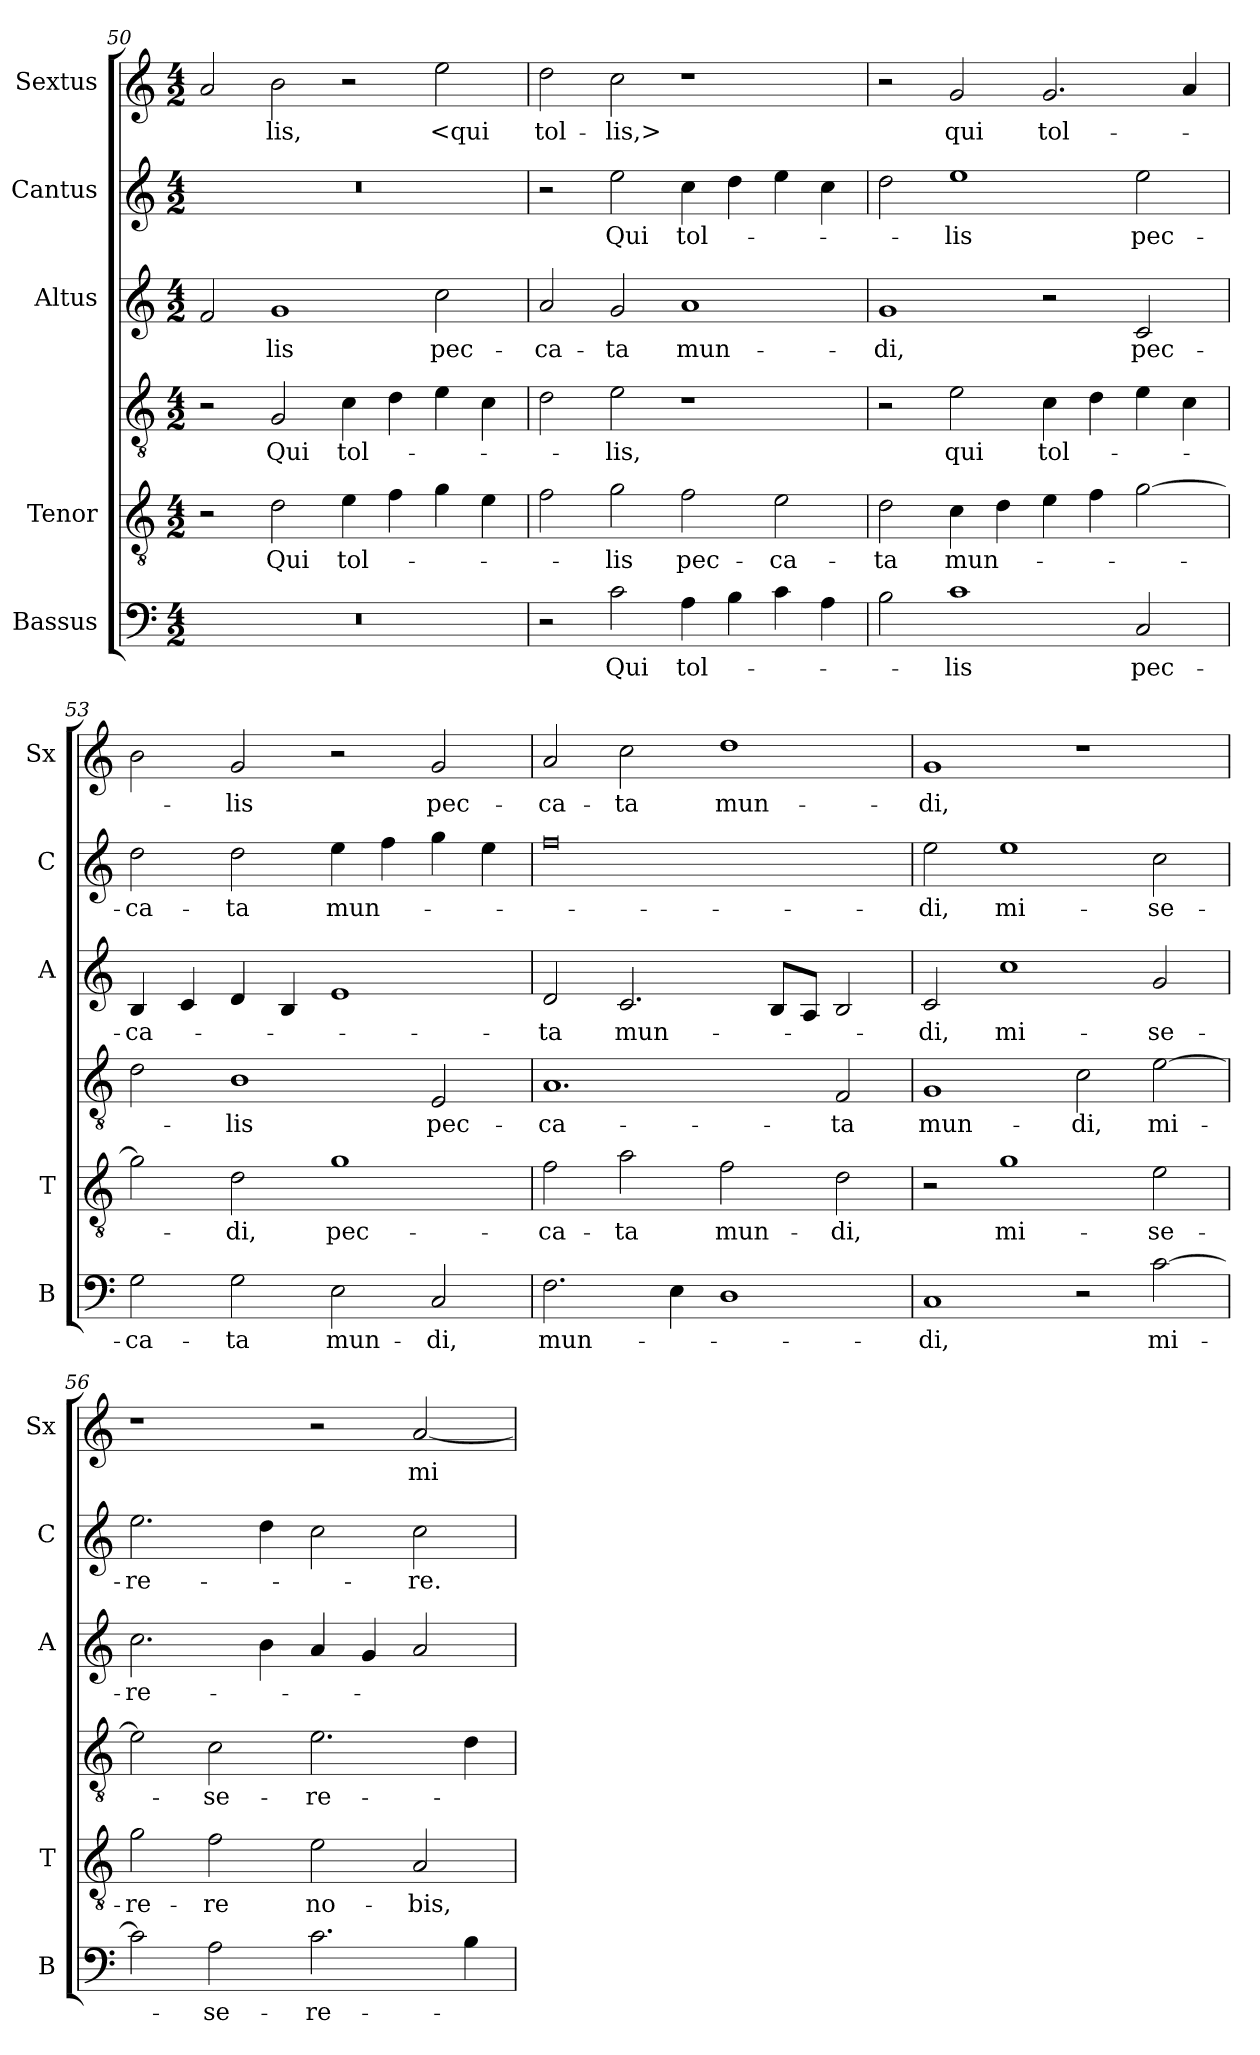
**kern	**text	**kern	**text	**kern	**text	**kern	**text	**kern	**text	**kern	**text
*part6	*part6	*part5	*part5	*part4	*part4	*part3	*part3	*part2	*part2	*part1	*part1
*staff6	*staff6	*staff5	*staff5	*staff4	*staff4	*staff3	*staff3	*staff2	*staff2	*staff1	*staff1
*I"Bassus	*	*I"Tenor	*	*	*	*I"Altus	*	*I"Cantus	*	*I"Sextus	*
*I'B	*	*I'T	*	*	*	*I'A	*	*I'C	*	*I'Sx	*
*clefF4	*	*clefGv2	*	*clefGv2	*	*clefG2	*	*clefG2	*	*clefG2	*
*	*	*ITrd7c12	*	*ITrd7c12	*	*	*	*	*	*	*
*k[]	*	*k[]	*	*k[]	*	*k[]	*	*k[]	*	*k[]	*
*C:	*	*C:	*	*C:	*	*C:	*	*C:	*	*C:	*
*M4/2	*	*M4/2	*	*M4/2	*	*M4/2	*	*M4/2	*	*M4/2	*
=50	=50	=50	=50	=50	=50	=50	=50	=50	=50	=50	=50
0r	.	2r	.	2r	.	2f/	.	0r	.	2a/	.
.	.	2D\	Qui	2GG/	Qui	1g/	-lis	.	.	2b\	-lis,
.	.	4E\	tol-	4C\	tol-	.	.	.	.	2r	.
.	.	4F\	.	4D\	.	.	.	.	.	.	.
.	.	4G\	.	4E\	.	2cc\	pec-	.	.	2ee\	<qui
.	.	4E\	.	4C\	.	.	.	.	.	.	.
=51	=51	=51	=51	=51	=51	=51	=51	=51	=51	=51	=51
2r	.	2F\	.	2D\	.	2a/	-ca-	2r	.	2dd\	tol-
2c\	Qui	2G\	-lis	2E\	-lis,	2g/	-ta	2ee\	Qui	2cc\	-lis,>
4A\	tol-	2F\	pec-	1r	.	1a/	mun-	4cc\	tol-	1r	.
4B\	.	.	.	.	.	.	.	4dd\	.	.	.
4c\	.	2E\	-ca-	.	.	.	.	4ee\	.	.	.
4A\	.	.	.	.	.	.	.	4cc\	.	.	.
=52	=52	=52	=52	=52	=52	=52	=52	=52	=52	=52	=52
2B\	.	2D\	-ta	2r	.	1g/	-di,	2dd\	.	2r	.
1c\	-lis	4C\	mun-	2E\	qui	.	.	1ee\	-lis	2g/	qui
.	.	4D\	.	.	.	.	.	.	.	.	.
.	.	4E\	.	4C\	tol-	2r	.	.	.	2.g/	tol-
.	.	4F\	.	4D\	.	.	.	.	.	.	.
2C/	pec-	[2G\	.	4E\	.	2c/	pec-	2ee\	pec-	.	.
.	.	.	.	4C\	.	.	.	.	.	4a/	.
=53	=53	=53	=53	=53	=53	=53	=53	=53	=53	=53	=53
2G\	-ca-	2G\]	.	2D\	.	4B/	-ca-	2dd\	-ca-	2b\	.
.	.	.	.	.	.	4c/	.	.	.	.	.
2G\	-ta	2D\	-di,	1BB\	-lis	4d/	.	2dd\	-ta	2g/	-lis
.	.	.	.	.	.	4B/	.	.	.	.	.
2E\	mun-	1G\	pec-	.	.	1e/	.	4ee\	mun-	2r	.
.	.	.	.	.	.	.	.	4ff\	.	.	.
2C/	-di,	.	.	2EE/	pec-	.	.	4gg\	.	2g/	pec-
.	.	.	.	.	.	.	.	4ee\	.	.	.
=54	=54	=54	=54	=54	=54	=54	=54	=54	=54	=54	=54
2.F\	mun-	2F\	-ca-	1.AA/	-ca-	2d/	-ta	0ff\	.	2a/	-ca-
.	.	2A\	-ta	.	.	2.c/	mun-	.	.	2cc\	-ta
4E\	.	.	.	.	.	.	.	.	.	.	.
1D\	.	2F\	mun-	.	.	.	.	.	.	1dd\	mun-
.	.	.	.	.	.	8B/L	.	.	.	.	.
.	.	.	.	.	.	8A/J	.	.	.	.	.
.	.	2D\	-di,	2FF/	-ta	2B/	.	.	.	.	.
=55	=55	=55	=55	=55	=55	=55	=55	=55	=55	=55	=55
1C/	-di,	2r	.	1GG/	mun-	2c/	-di,	2ee\	-di,	1g/	-di,
.	.	1G\	mi-	.	.	1cc\	mi-	1ee\	mi-	.	.
2r	.	.	.	2C\	-di,	.	.	.	.	1r	.
[2c\	mi-	2E\	-se-	[2E\	mi-	2g/	-se-	2cc\	-se-	.	.
=56	=56	=56	=56	=56	=56	=56	=56	=56	=56	=56	=56
2c\]	.	2G\	-re-	2E\]	.	2.cc\	-re-	2.ee\	-re-	1r	.
2A\	-se-	2F\	-re	2C\	-se-	.	.	.	.	.	.
.	.	.	.	.	.	4b\	.	4dd\	.	.	.
2.c\	-re-	2E\	no-	2.E\	-re-	4a/	.	2cc\	.	2r	.
.	.	.	.	.	.	4g/	.	.	.	.	.
.	.	2AA/	-bis,	.	.	2a/	.	2cc\	-re.	[2a/	mi-
4B\	.	.	.	4D\	.	.	.	.	.	.	.
=	=	=	=	=	=	=	=	=	=	=	=
*-	*-	*-	*-	*-	*-	*-	*-	*-	*-	*-	*-
